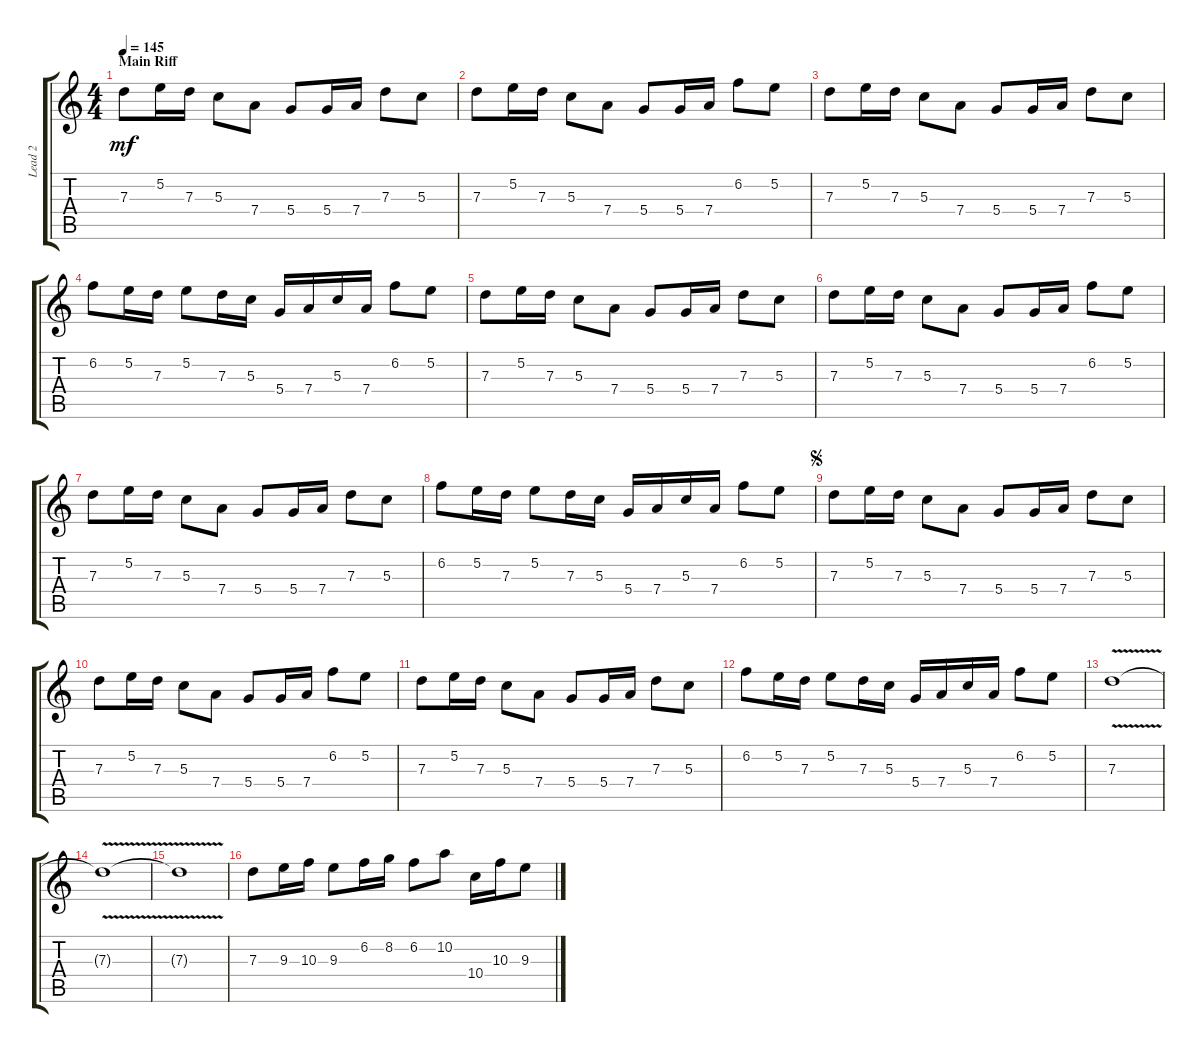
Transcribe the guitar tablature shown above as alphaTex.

\track ("Lead 2" "Lead 2") {instrument distortionguitar}
\staff {score tabs}
\tuning (E4 B3 G3 D3 A2 D2) {hide}
\ts (4 4)
\section ("" "Main Riff")
\tempo 145
\clef g2
\ks c
7.3.8{dy mf} 5.2.16 7.3.16 5.3.8 7.4.8 5.4.8 5.4.16 7.4.16 7.3.8 5.3.8 |
7.3.8 5.2.16 7.3.16 5.3.8 7.4.8 5.4.8 5.4.16 7.4.16 6.2.8 5.2.8 |
7.3.8 5.2.16 7.3.16 5.3.8 7.4.8 5.4.8 5.4.16 7.4.16 7.3.8 5.3.8 |
6.2.8 5.2.16 7.3.16 5.2.8 7.3.16 5.3.16 5.4.16 7.4.16 5.3.16 7.4.16 6.2.8 5.2.8 |
7.3.8 5.2.16 7.3.16 5.3.8 7.4.8 5.4.8 5.4.16 7.4.16 7.3.8 5.3.8 |
7.3.8 5.2.16 7.3.16 5.3.8 7.4.8 5.4.8 5.4.16 7.4.16 6.2.8 5.2.8 |
7.3.8 5.2.16 7.3.16 5.3.8 7.4.8 5.4.8 5.4.16 7.4.16 7.3.8 5.3.8 |
6.2.8 5.2.16 7.3.16 5.2.8 7.3.16 5.3.16 5.4.16 7.4.16 5.3.16 7.4.16 6.2.8 5.2.8 |
\jump segno
7.3.8 5.2.16 7.3.16 5.3.8 7.4.8 5.4.8 5.4.16 7.4.16 7.3.8 5.3.8 |
7.3.8 5.2.16 7.3.16 5.3.8 7.4.8 5.4.8 5.4.16 7.4.16 6.2.8 5.2.8 |
7.3.8 5.2.16 7.3.16 5.3.8 7.4.8 5.4.8 5.4.16 7.4.16 7.3.8 5.3.8 |
6.2.8 5.2.16 7.3.16 5.2.8 7.3.16 5.3.16 5.4.16 7.4.16 5.3.16 7.4.16 6.2.8 5.2.8 |
7.3{v}.1 |
7.3{v t}.1 |
7.3{v t}.1 |
7.3.8 9.3.16 10.3.16 9.3.8 6.2.16 8.2.16 6.2.8 10.2.8 10.4.16 10.3.16 9.3.8
